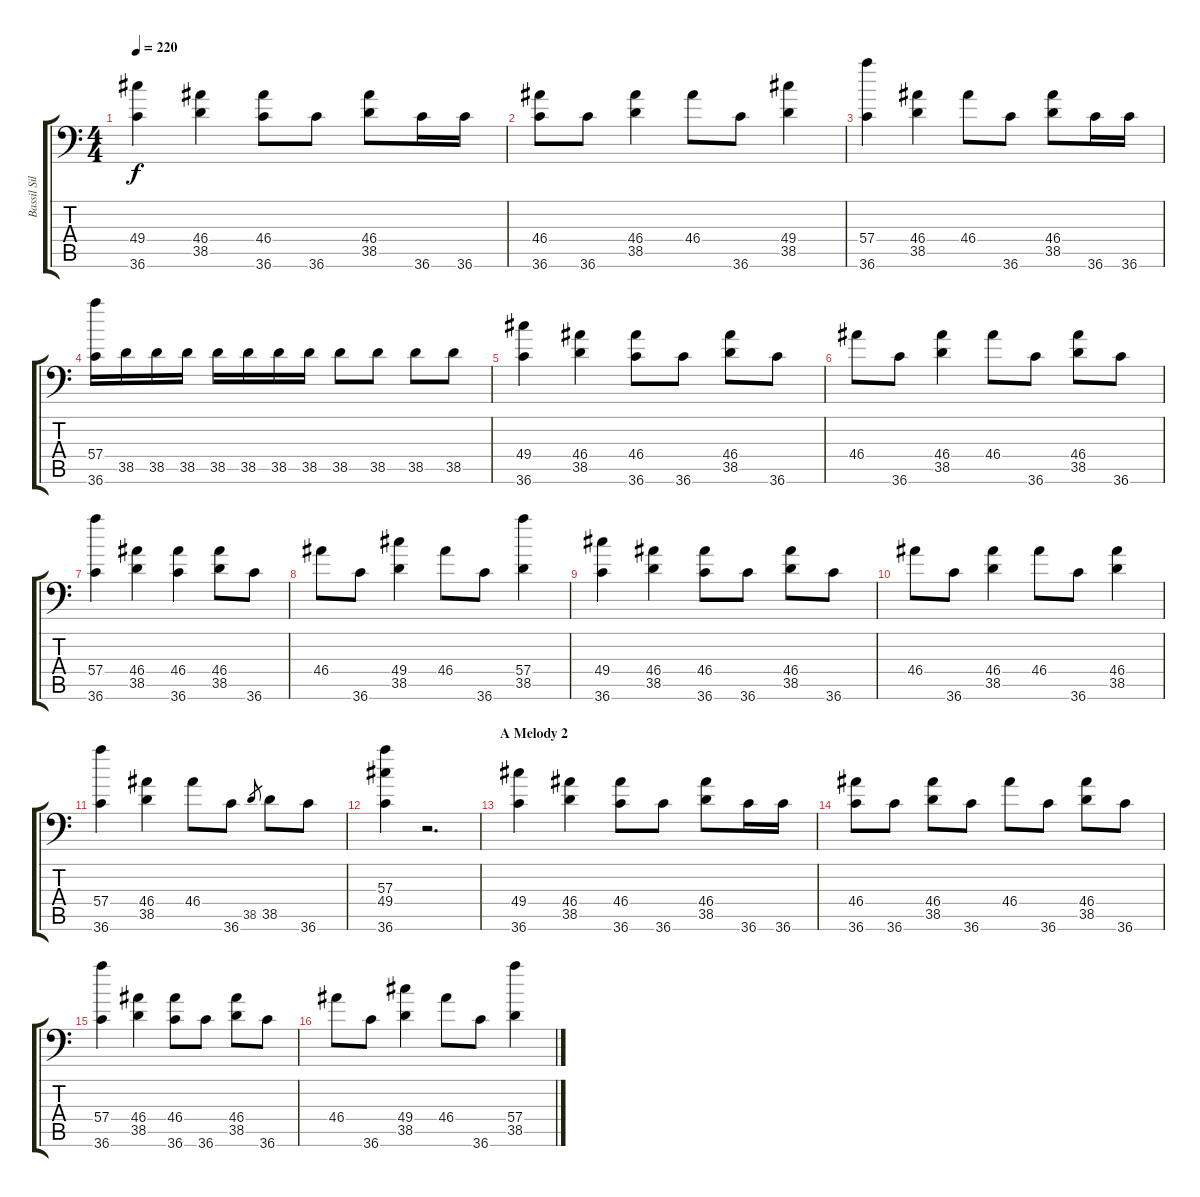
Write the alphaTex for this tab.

\track ("Bassil Silver-Hajo" "Bassil Sil") {instrument acousticgrandpiano}
\staff {score tabs}
\tuning (C-1 C-1 C-1 C-1 C-1 C-1) {hide}
\ts (4 4)
\tempo 220
\clef f4
\ks c
(49.4 36.6).4{dy f} (46.4 38.5).4 (46.4 36.6).8 36.6.8 (46.4 38.5).8 36.6.16 36.6.16 |
(46.4 36.6).8 36.6.8 (46.4 38.5).4 46.4.8 36.6.8 (49.4 38.5).4 |
(57.4 36.6).4 (46.4 38.5).4 46.4.8 36.6.8 (46.4 38.5).8 36.6.16 36.6.16 |
(57.4 36.6).16 38.5.16 38.5.16 38.5.16 38.5.16 38.5.16 38.5.16 38.5.16 38.5.8 38.5.8 38.5.8 38.5.8 |
(49.4 36.6).4 (46.4 38.5).4 (46.4 36.6).8 36.6.8 (46.4 38.5).8 36.6.8 |
46.4.8 36.6.8 (46.4 38.5).4 46.4.8 36.6.8 (46.4 38.5).8 36.6.8 |
(57.4 36.6).4 (46.4 38.5).4 (46.4 36.6).4 (46.4 38.5).8 36.6.8 |
46.4.8 36.6.8 (49.4 38.5).4 46.4.8 36.6.8 (57.4 38.5).4 |
(49.4 36.6).4 (46.4 38.5).4 (46.4 36.6).8 36.6.8 (46.4 38.5).8 36.6.8 |
46.4.8 36.6.8 (46.4 38.5).4 46.4.8 36.6.8 (46.4 38.5).4 |
(57.4 36.6).4 (46.4 38.5).4 46.4.8 36.6.8 38.5.8{gr} 38.5.8 36.6.8 |
(57.3 49.4 36.6).4 r.2{d} |
\section ("" "A Melody 2")
(49.4 36.6).4 (46.4 38.5).4 (46.4 36.6).8 36.6.8 (46.4 38.5).8 36.6.16 36.6.16 |
(46.4 36.6).8 36.6.8 (46.4 38.5).8 36.6.8 46.4.8 36.6.8 (46.4 38.5).8 36.6.8 |
(57.4 36.6).4 (46.4 38.5).4 (46.4 36.6).8 36.6.8 (46.4 38.5).8 36.6.8 |
46.4.8 36.6.8 (49.4 38.5).4 46.4.8 36.6.8 (57.4 38.5).4
